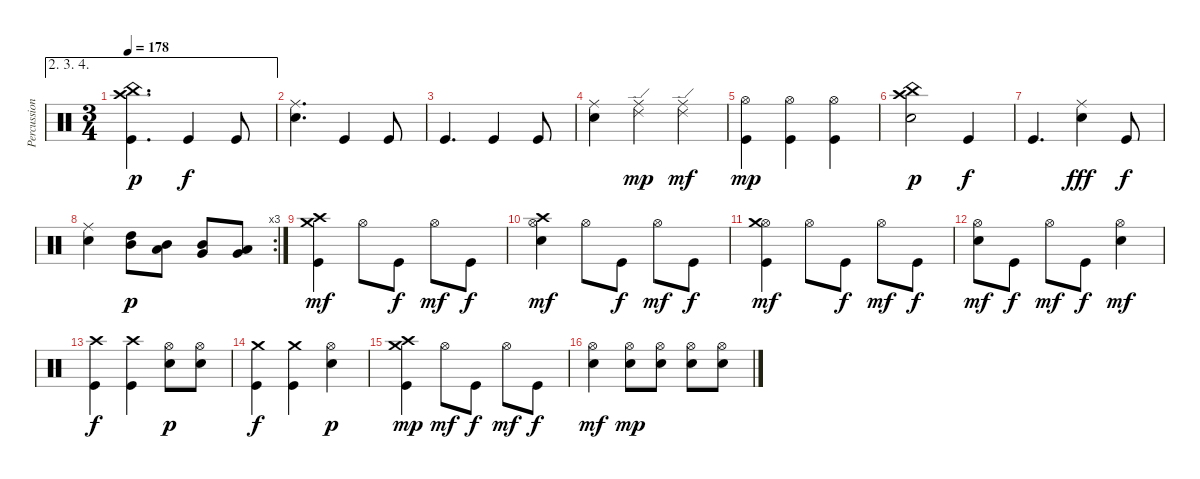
\track ("Percussions" "Percussion") {instrument percussion}
\staff {score}
\articulation defaults
\ae (2 3 4)
\ts (3 4)
\tempo 178
\clef neutral
\ks c
("Kick (hit)" "Crash high (hit)" "China (hit)").4{d dy p} "Kick (hit)".4{dy f} "Kick (hit)".8 |
("Electric Snare (hit)" "Ride (middle)").4{d} "Kick (hit)".4 "Kick (hit)".8 |
"Kick (hit)".4{d} "Kick (hit)".4 "Kick (hit)".8 |
("Electric Snare (hit)" "Ride (middle)").4 ("Ride (middle)" "Ride (edge) 2").4{dy mp} ("Ride (middle)" "Ride (edge) 2").4{dy mf} |
("Kick (hit)" "Hi-Hat (open)").4{dy mp} ("Kick (hit)" "Hi-Hat (open)").4 ("Kick (hit)" "Hi-Hat (open)").4 |
("Electric Snare (hit)" "Crash high (hit)" "China (hit)").2{dy p} "Kick (hit)".4{dy f} |
"Kick (hit)".4{d} ("Electric Snare (hit)" "Ride (middle)").4{dy fff} "Kick (hit)".8{dy f} |
\rc 3
("Electric Snare (hit)" "Ride (middle)").4 ("Mid Tom (hit)" "High Tom (hit)").8{dy p} ("Low Tom (hit)" "Mid Tom (hit)").8 ("Very Low Tom (hit)" "Mid Tom (hit)").8 ("Very Low Tom (hit)" "Low Tom (hit)").8 |
("Kick (hit)" "Crash high (hit)" "Crash medium (hit)").4{dy mf} "Hi-Hat (open)".8 "Kick (hit)".8{dy f} "Hi-Hat (open)".8{dy mf} "Kick (hit)".8{dy f} |
("Electric Snare (hit)" "Hi-Hat (open)" "Crash high (hit)").4{dy mf} "Hi-Hat (open)".8 "Kick (hit)".8{dy f} "Hi-Hat (open)".8{dy mf} "Kick (hit)".8{dy f} |
("Kick (hit)" "Hi-Hat (open)" "Crash medium (hit)").4{dy mf} "Hi-Hat (open)".8 "Kick (hit)".8{dy f} "Hi-Hat (open)".8{dy mf} "Kick (hit)".8{dy f} |
("Electric Snare (hit)" "Hi-Hat (open)").8{dy mf} "Kick (hit)".8{dy f} "Hi-Hat (open)".8{dy mf} "Kick (hit)".8{dy f} ("Electric Snare (hit)" "Hi-Hat (open)").4{dy mf} |
("Kick (hit)" "Crash high (hit)").4{dy f} ("Kick (hit)" "Crash high (hit)").4 ("Electric Snare (hit)" "Hi-Hat (open)").8{dy p} ("Electric Snare (hit)" "Hi-Hat (open)").8 |
("Kick (hit)" "Crash medium (hit)").4{dy f} ("Kick (hit)" "Crash medium (hit)").4 ("Electric Snare (hit)" "Hi-Hat (open)").4{dy p} |
("Kick (hit)" "Crash high (hit)" "Crash medium (hit)").4{dy mp} "Hi-Hat (open)".8{dy mf} "Kick (hit)".8{dy f} "Hi-Hat (open)".8{dy mf} "Kick (hit)".8{dy f} |
("Electric Snare (hit)" "Hi-Hat (open)").4{dy mf} ("Electric Snare (hit)" "Hi-Hat (open)").8{dy mp} ("Electric Snare (hit)" "Hi-Hat (open)").8 ("Electric Snare (hit)" "Hi-Hat (open)").8 ("Electric Snare (hit)" "Hi-Hat (open)").8
